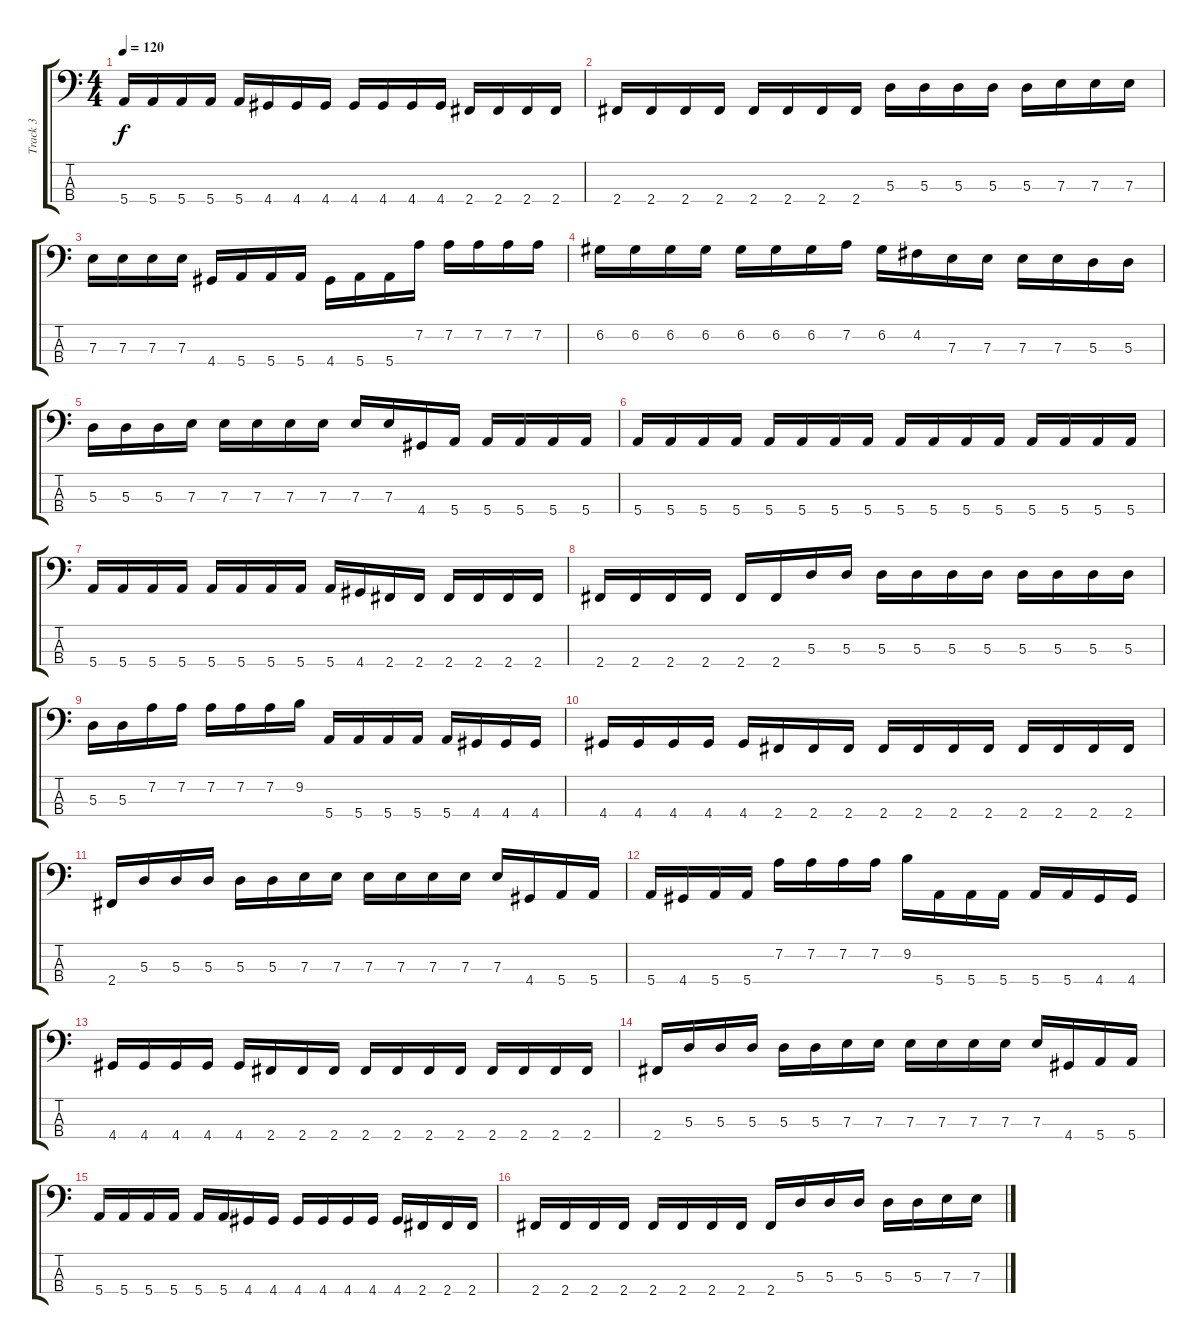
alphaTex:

\track ("Track 3" "Track 3") {instrument electricbasspick}
\staff {score tabs}
\tuning (G2 D2 A1 E1) {hide}
\ts (4 4)
\tempo 120
\clef f4
\ks c
5.4.16{dy f instrument electricbasspick} 5.4.16 5.4.16 5.4.16 5.4.16 4.4.16 4.4.16 4.4.16 4.4.16 4.4.16 4.4.16 4.4.16 2.4.16 2.4.16 2.4.16 2.4.16 |
2.4.16 2.4.16 2.4.16 2.4.16 2.4.16 2.4.16 2.4.16 2.4.16 5.3.16 5.3.16 5.3.16 5.3.16 5.3.16 7.3.16 7.3.16 7.3.16 |
7.3.16 7.3.16 7.3.16 7.3.16 4.4.16 5.4.16 5.4.16 5.4.16 4.4.16 5.4.16 5.4.16 7.2.16 7.2.16 7.2.16 7.2.16 7.2.16 |
6.2.16 6.2.16 6.2.16 6.2.16 6.2.16 6.2.16 6.2.16 7.2.16 6.2.16 4.2.16 7.3.16 7.3.16 7.3.16 7.3.16 5.3.16 5.3.16 |
5.3.16 5.3.16 5.3.16 7.3.16 7.3.16 7.3.16 7.3.16 7.3.16 7.3.16 7.3.16 4.4.16 5.4.16 5.4.16 5.4.16 5.4.16 5.4.16 |
5.4.16 5.4.16 5.4.16 5.4.16 5.4.16 5.4.16 5.4.16 5.4.16 5.4.16 5.4.16 5.4.16 5.4.16 5.4.16 5.4.16 5.4.16 5.4.16 |
5.4.16 5.4.16 5.4.16 5.4.16 5.4.16 5.4.16 5.4.16 5.4.16 5.4.16 4.4.16 2.4.16 2.4.16 2.4.16 2.4.16 2.4.16 2.4.16 |
2.4.16 2.4.16 2.4.16 2.4.16 2.4.16 2.4.16 5.3.16 5.3.16 5.3.16 5.3.16 5.3.16 5.3.16 5.3.16 5.3.16 5.3.16 5.3.16 |
5.3.16 5.3.16 7.2.16 7.2.16 7.2.16 7.2.16 7.2.16 9.2.16 5.4.16 5.4.16 5.4.16 5.4.16 5.4.16 4.4.16 4.4.16 4.4.16 |
4.4.16 4.4.16 4.4.16 4.4.16 4.4.16 2.4.16 2.4.16 2.4.16 2.4.16 2.4.16 2.4.16 2.4.16 2.4.16 2.4.16 2.4.16 2.4.16 |
2.4.16 5.3.16 5.3.16 5.3.16 5.3.16 5.3.16 7.3.16 7.3.16 7.3.16 7.3.16 7.3.16 7.3.16 7.3.16 4.4.16 5.4.16 5.4.16 |
5.4.16 4.4.16 5.4.16 5.4.16 7.2.16 7.2.16 7.2.16 7.2.16 9.2.16 5.4.16 5.4.16 5.4.16 5.4.16 5.4.16 4.4.16 4.4.16 |
4.4.16 4.4.16 4.4.16 4.4.16 4.4.16 2.4.16 2.4.16 2.4.16 2.4.16 2.4.16 2.4.16 2.4.16 2.4.16 2.4.16 2.4.16 2.4.16 |
2.4.16 5.3.16 5.3.16 5.3.16 5.3.16 5.3.16 7.3.16 7.3.16 7.3.16 7.3.16 7.3.16 7.3.16 7.3.16 4.4.16 5.4.16 5.4.16 |
5.4.16 5.4.16 5.4.16 5.4.16 5.4.16 5.4.16 4.4.16 4.4.16 4.4.16 4.4.16 4.4.16 4.4.16 4.4.16 2.4.16 2.4.16 2.4.16 |
2.4.16 2.4.16 2.4.16 2.4.16 2.4.16 2.4.16 2.4.16 2.4.16 2.4.16 5.3.16 5.3.16 5.3.16 5.3.16 5.3.16 7.3.16 7.3.16
